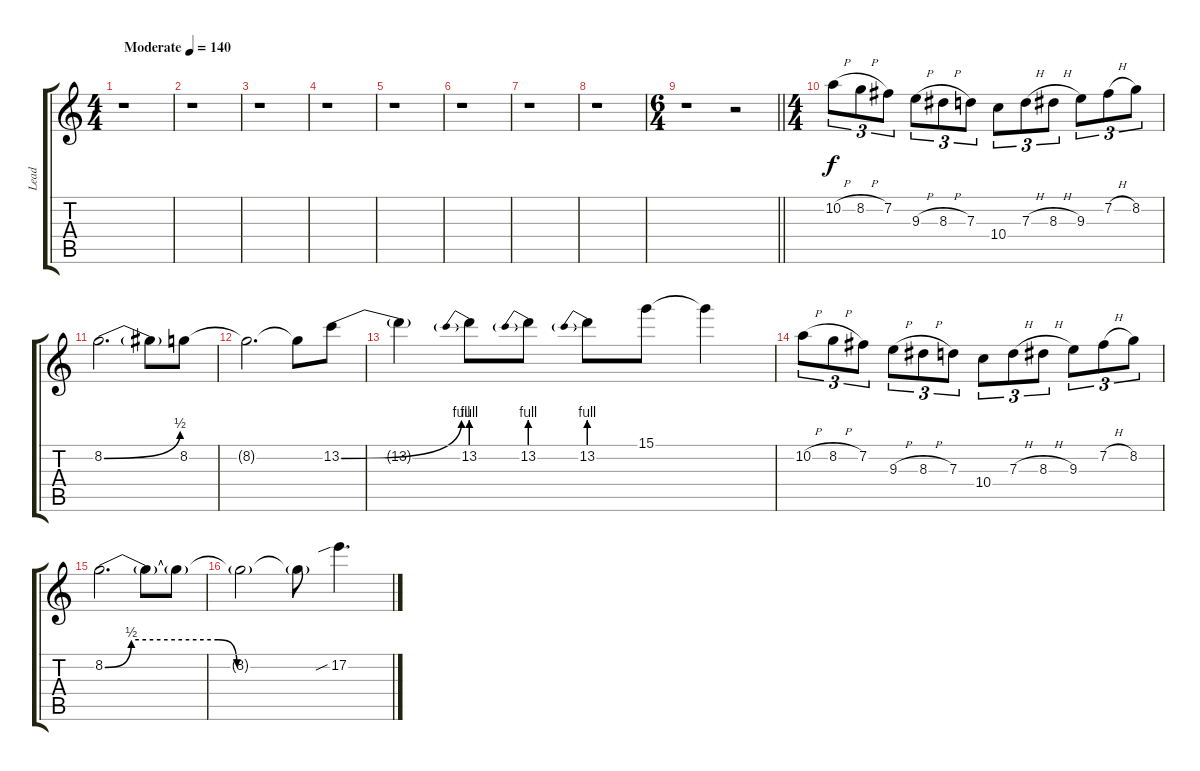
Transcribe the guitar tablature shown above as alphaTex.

\track ("Lead" "Lead") {instrument overdrivenguitar}
\staff {score tabs}
\tuning (E4 B3 G3 D3 A2 E2) {hide}
\ts (4 4)
\tempo (140 "Moderate")
\clef g2
\ks c
r.1{dy f instrument overdrivenguitar} |
r.1 |
r.1 |
r.1 |
r.1 |
r.1 |
r.1 |
r.1 |
\ts (6 4)
\barLineRight lightlight
r.1 r.2 |
\ts (4 4)
10.2{h}.8{tu (3 2)} 8.2{h}.8{tu (3 2)} 7.2.8{tu (3 2)} 9.3{h}.8{tu (3 2)} 8.3{h}.8{tu (3 2)} 7.3.8{tu (3 2)} 10.4.8{tu (3 2)} 7.3{h}.8{tu (3 2)} 8.3{h}.8{tu (3 2)} 9.3.8{tu (3 2)} 7.2{h}.8{tu (3 2)} 8.2.8{tu (3 2)} |
8.2{be (bend 0 0 60 2)}.2{d} 8.2{t}.8 8.2.8 |
8.2{t}.2{d} 8.2{t}.8 13.2{be (bend 0 0 60 4)}.8 |
13.2{t}.4 13.2{be (prebend 0 4 60 4)}.8 13.2{be (prebend 0 4 60 4)}.8 13.2{be (prebend 0 4 60 4)}.8 15.1.8 15.1{t}.4 |
10.2{h}.8{tu (3 2)} 8.2{h}.8{tu (3 2)} 7.2.8{tu (3 2)} 9.3{h}.8{tu (3 2)} 8.3{h}.8{tu (3 2)} 7.3.8{tu (3 2)} 10.4.8{tu (3 2)} 7.3{h}.8{tu (3 2)} 8.3{h}.8{tu (3 2)} 9.3.8{tu (3 2)} 7.2{h}.8{tu (3 2)} 8.2.8{tu (3 2)} |
8.2{be (custom 0 0 7 2 30 2 35 0 60 0)}.2{d} 8.2{t}.8 8.2{t}.8 |
8.2{t}.2 8.2{t}.8 17.2{sib}.4{d}
